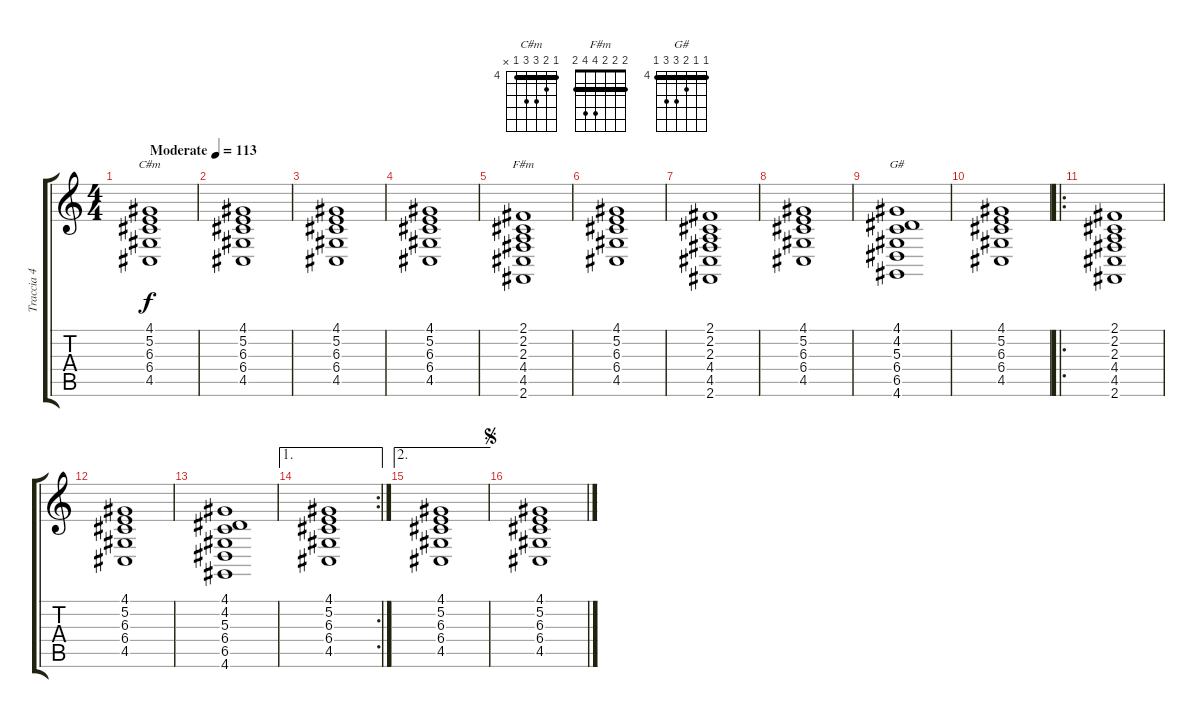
\track ("Traccia 4" "Traccia 4") {instrument accordion}
\staff {score tabs}
\tuning (E4 B3 G3 D3 A2 E2) {hide}
\chord ("C#m" 4 5 6 6 4 x) {firstfret 4 barre 4}
\chord ("F#m" 2 2 2 4 4 2) {barre 2}
\chord ("G#" 4 4 5 6 6 4) {firstfret 4 barre 4}
\ts (4 4)
\tempo (113 "Moderate")
\clef g2
\ks c
(4.1 5.2 6.3 6.4 4.5).1{ch "C#m" dy f instrument accordion} |
(4.1 5.2 6.3 6.4 4.5).1 |
(4.1 5.2 6.3 6.4 4.5).1 |
(4.1 5.2 6.3 6.4 4.5).1 |
(2.1 2.2 2.3 4.4 4.5 2.6).1{ch "F#m"} |
(4.1 5.2 6.3 6.4 4.5).1 |
(2.1 2.2 2.3 4.4 4.5 2.6).1 |
(4.1 5.2 6.3 6.4 4.5).1 |
(4.1 4.2 5.3 6.4 6.5 4.6).1{ch "G#"} |
(4.1 5.2 6.3 6.4 4.5).1 |
\ro
(2.1 2.2 2.3 4.4 4.5 2.6).1 |
(4.1 5.2 6.3 6.4 4.5).1 |
(4.1 4.2 5.3 6.4 6.5 4.6).1 |
\ae 1
\rc 2
(4.1 5.2 6.3 6.4 4.5).1 |
\ae 2
(4.1 5.2 6.3 6.4 4.5).1 |
\jump segno
(4.1 5.2 6.3 6.4 4.5).1
